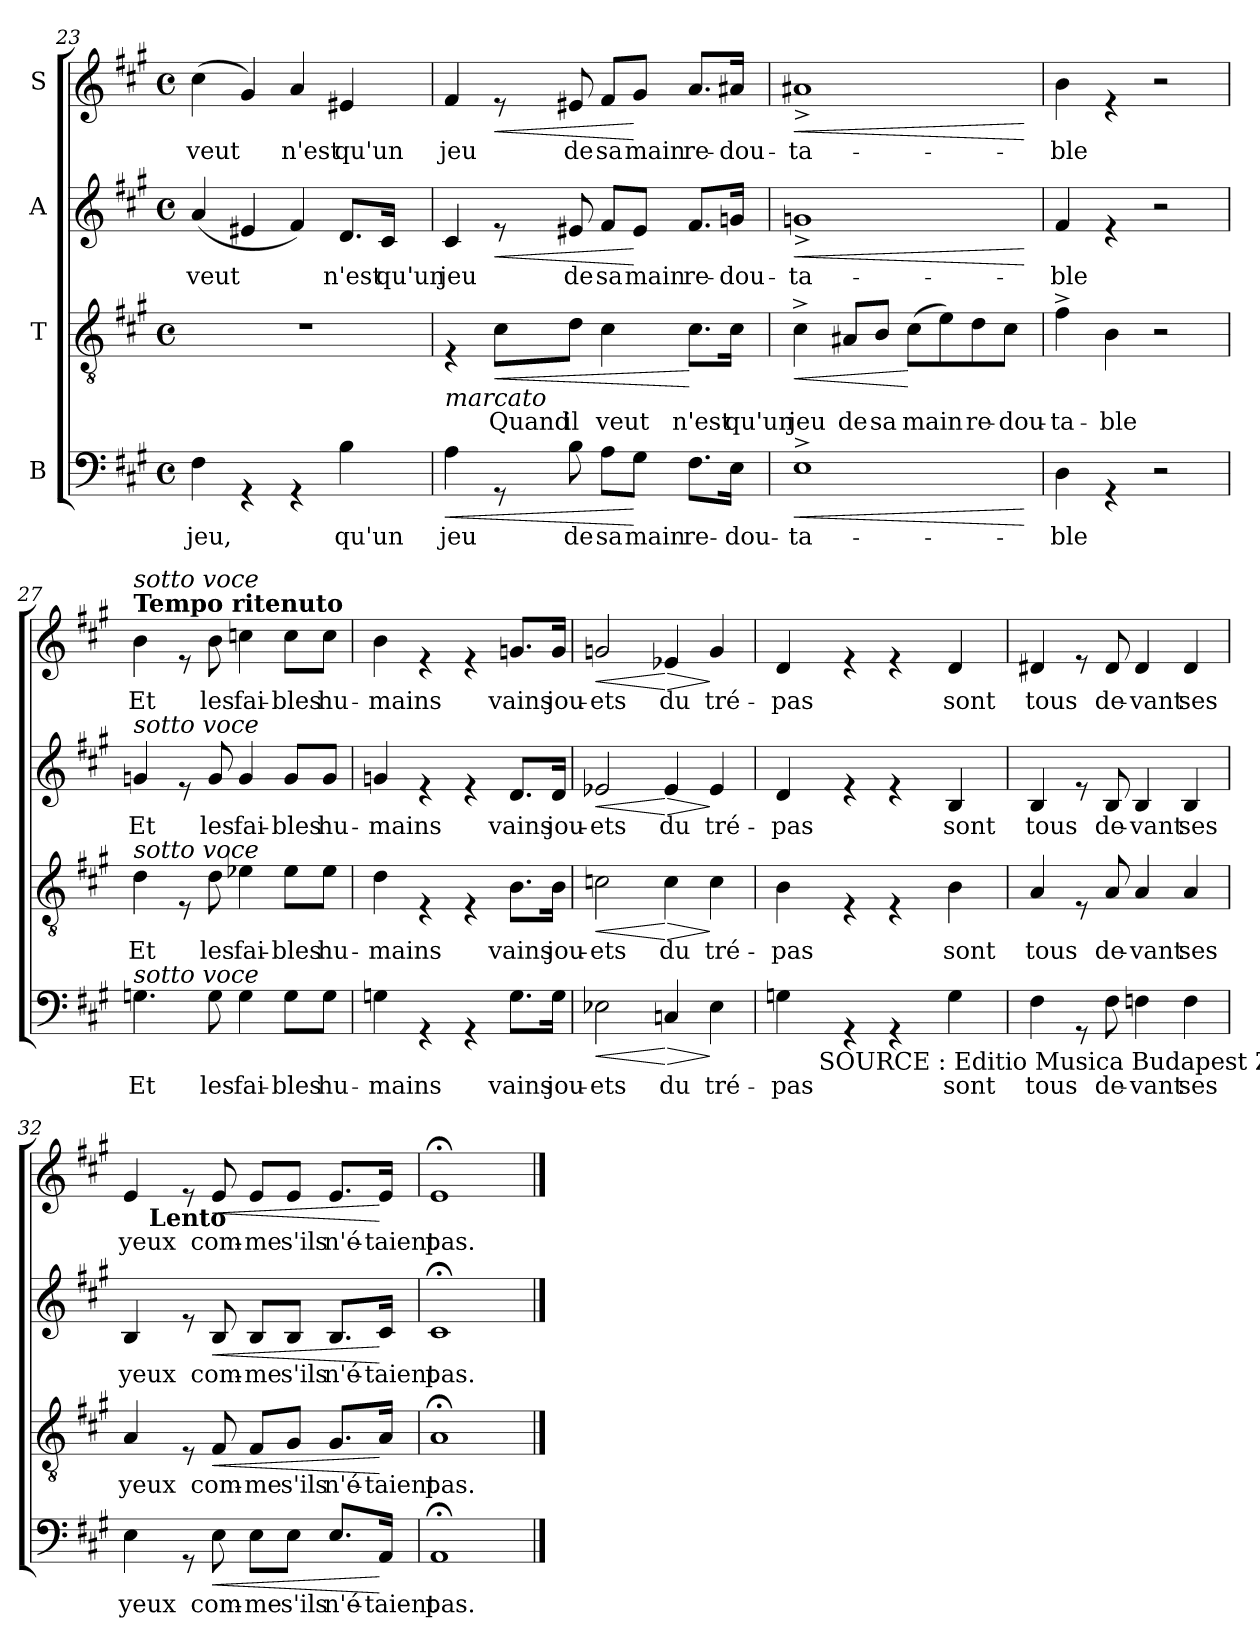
**kern	**text	**dynam	**kern	**text	**dynam	**kern	**text	**dynam	**kern	**text	**dynam
*part4	*part4	*part4	*part3	*part3	*part3	*part2	*part2	*part2	*part1	*part1	*part1
*staff4	*staff4	*staff4	*staff3	*staff3	*staff3	*staff2	*staff2	*staff2	*staff1	*staff1	*staff1
*I"B	*	*	*I"T	*	*	*I"A	*	*	*I"S	*	*
!!LO:PB:g=z
*clefF4	*	*	*clefGv2	*	*	*clefG2	*	*	*clefG2	*	*
*k[f#c#g#]	*	*	*k[f#c#g#]	*	*	*k[f#c#g#]	*	*	*k[f#c#g#]	*	*
*A:	*	*	*A:	*	*	*A:	*	*	*A:	*	*
*M4/4	*	*	*M4/4	*	*	*M4/4	*	*	*M4/4	*	*
*met(c)	*	*	*met(c)	*	*	*met(c)	*	*	*met(c)	*	*
=23	=23	=23	=23	=23	=23	=23	=23	=23	=23	=23	=23
!	!LO:LY:b	!	!	!	!	!	!LO:LY:b	!	!	!LO:LY:b	!
4F#\	jeu,	.	1r	.	.	(<4a/	veut	.	(>4cc#\	veut	.
4rGG	.	.	.	.	.	4e#X/	.	.	4g#/)	.	.
!	!	!	!	!	!	!	!	!	!	!LO:LY:b	!
4rGG	.	.	.	.	.	4f#/)	.	.	4a/	n'est	.
!	!LO:LY:b	!	!	!	!	!	!LO:LY:b	!	!	!LO:LY:b	!
4B\	qu'un	.	.	.	.	8.d/L	n'est	.	4e#X/	qu'un	.
!	!	!	!	!	!	!	!LO:LY:b	!	!	!	!
.	.	.	.	.	.	16c#/Jk	qu'un	.	.	.	.
=24	=24	=24	=24	=24	=24	=24	=24	=24	=24	=24	=24
!	!	!	!LO:TX:b:i:t=marcato	!	!	!	!	!	!	!	!
!	!LO:LY:b	!LO:HP:b	!	!	!	!	!LO:LY:b	!	!	!LO:LY:b	!
4A\	jeu	<	4rE	.	.	4c#/	jeu	.	4f#/	jeu	.
!	!	!	!	!LO:LY:b	!LO:HP:b	!	!	!LO:HP:b	!	!	!LO:HP:b
8rGG	.	.	8c#\L	Quand	<	8re	.	<	8re	.	<
!	!LO:LY:b	!	!	!LO:LY:b	!	!	!LO:LY:b	!	!	!LO:LY:b	!
8B\	de	.	8d\J	il	.	8e#X/	de	.	8e#X/	de	.
!	!LO:LY:b	!	!	!LO:LY:b	!	!	!LO:LY:b	!	!	!LO:LY:b	!
8A\L	sa	.	4c#\	veut	.	8f#/L	sa	.	8f#/L	sa	.
!	!LO:LY:b	!	!	!	!	!	!LO:LY:b	!	!	!LO:LY:b	!
8G#\J	main	[	.	.	.	8e#/J	main	[	8g#/J	main	[
!	!LO:LY:b	!	!	!LO:LY:b	!	!	!LO:LY:b	!	!	!LO:LY:b	!
8.F#\L	re-	.	8.c#\L	n'est	[	8.f#/L	re-	.	8.a/L	re-	.
!	!LO:LY:b	!	!	!LO:LY:b	!	!	!LO:LY:b	!	!	!LO:LY:b	!
16E\Jk	-dou-	.	16c#\Jk	qu'un	.	16gn/Jk	-dou-	.	16a#X/Jk	-dou-	.
=25	=25	=25	=25	=25	=25	=25	=25	=25	=25	=25	=25
!	!LO:LY:b	!LO:HP:b	!	!LO:LY:b	!LO:HP:b	!	!LO:LY:b	!LO:HP:b	!	!LO:LY:b	!LO:HP:b
1E^>	-ta-	<	4c#^>\	jeu	<	1gn^<	-ta-	<	1a#X^<	-ta-	<
!	!	!	!	!LO:LY:b	!	!	!	!	!	!	!
.	.	.	8A#X/L	de	.	.	.	.	.	.	.
!	!	!	!	!LO:LY:b	!	!	!	!	!	!	!
.	.	.	8B/J	sa	.	.	.	.	.	.	.
!	!	!	!	!LO:LY:b	!	!	!	!	!	!	!
.	.	.	(>8c#\L	main	[	.	.	.	.	.	.
.	.	.	8e\)	.	.	.	.	.	.	.	.
!	!	!	!	!LO:LY:b	!	!	!	!	!	!	!
.	.	.	8d\	re-	.	.	.	.	.	.	.
!	!	!	!	!LO:LY:b	!	!	!	!	!	!	!
.	.	.	8c#\J	-dou-	.	.	.	.	.	.	.
.	.	[	.	.	.	.	.	[	.	.	[
=26	=26	=26	=26	=26	=26	=26	=26	=26	=26	=26	=26
!	!LO:LY:b	!	!	!LO:LY:b	!	!	!LO:LY:b	!	!	!LO:LY:b	!
4D\	-ble	.	4f#^>\	-ta-	.	4f#/	-ble	.	4b\	-ble	.
!	!	!	!	!LO:LY:b	!	!	!	!	!	!	!
4rGG	.	.	4B\	-ble	.	4re	.	.	4re	.	.
2r	.	.	2r	.	.	2r	.	.	2r	.	.
!!LO:LB:g=z
=27	=27	=27	=27	=27	=27	=27	=27	=27	=27	=27	=27
*	*	*	*	*	*	*	*	*	*MM55	*	*
!	!	!	!	!	!	!	!	!	!LO:TX:a:B:t=Tempo ritenuto	!	!
!	!	!	!	!	!	!	!	!	!LO:TX:a:i:t=sotto voce	!	!
!	!	!	!	!	!	!LO:TX:a:i:t=sotto voce	!	!	!	!	!
!	!	!	!LO:TX:a:i:t=sotto voce	!	!	!	!	!	!	!	!
!LO:TX:a:i:t=sotto voce	!	!	!	!	!	!	!	!	!	!	!
!	!LO:LY:b	!	!	!LO:LY:b	!	!	!LO:LY:b	!	!	!LO:LY:b	!
4.Gn\	Et	.	4d\	Et	.	4gn/	Et	.	4b\	Et	.
.	.	.	8rE	.	.	8re	.	.	8re	.	.
!	!LO:LY:b	!	!	!LO:LY:b	!	!	!LO:LY:b	!	!	!LO:LY:b	!
8G\	les	.	8d\	les	.	8g/	les	.	8b\	les	.
!	!LO:LY:b	!	!	!LO:LY:b	!	!	!LO:LY:b	!	!	!LO:LY:b	!
4G\	fai-	.	4e-X\	fai-	.	4g/	fai-	.	4ccn\	fai-	.
!	!LO:LY:b	!	!	!LO:LY:b	!	!	!LO:LY:b	!	!	!LO:LY:b	!
8G\L	-bles	.	8e-\L	-bles	.	8g/L	-bles	.	8cc\L	-bles	.
!	!LO:LY:b	!	!	!LO:LY:b	!	!	!LO:LY:b	!	!	!LO:LY:b	!
8G\J	hu-	.	8e-\J	hu-	.	8g/J	hu-	.	8cc\J	hu-	.
=28	=28	=28	=28	=28	=28	=28	=28	=28	=28	=28	=28
!	!LO:LY:b	!	!	!LO:LY:b	!	!	!LO:LY:b	!	!	!LO:LY:b	!
4Gn\	-mains	.	4d\	-mains	.	4gn/	-mains	.	4b\	-mains	.
4rGG	.	.	4rE	.	.	4re	.	.	4re	.	.
4rGG	.	.	4rE	.	.	4re	.	.	4re	.	.
!	!LO:LY:b	!	!	!LO:LY:b	!	!	!LO:LY:b	!	!	!LO:LY:b	!
8.G\L	vains	.	8.B\L	vains	.	8.d/L	vains	.	8.gn/L	vains	.
!	!LO:LY:b	!	!	!LO:LY:b	!	!	!LO:LY:b	!	!	!LO:LY:b	!
16G\Jk	jou-	.	16B\Jk	jou-	.	16d/Jk	jou-	.	16g/Jk	jou-	.
!!LO:LB:g=z
=29	=29	=29	=29	=29	=29	=29	=29	=29	=29	=29	=29
!	!LO:LY:b	!LO:HP:b	!	!LO:LY:b	!LO:HP:b	!	!LO:LY:b	!LO:HP:b	!	!LO:LY:b	!LO:HP:b
2E-X\	-ets	<	2cn\	-ets	<	2e-X/	-ets	<	2gn/	-ets	<
!	!LO:LY:b	!LO:HP:n=1:b	!	!LO:LY:b	!LO:HP:n=1:b	!	!LO:LY:b	!LO:HP:n=1:b	!	!LO:LY:b	!LO:HP:n=1:b
4Cn/	du	[ >	4c\	du	[ >	4e-/	du	[ >	4e-X/	du	[ >
!	!LO:LY:b	!	!	!LO:LY:b	!	!	!LO:LY:b	!	!	!LO:LY:b	!
4E-\	tré-	]	4c\	tré-	]	4e-/	tré-	]	4g/	tré-	]
=30	=30	=30	=30	=30	=30	=30	=30	=30	=30	=30	=30
!	!LO:LY:b	!	!	!LO:LY:b	!	!	!LO:LY:b	!	!	!LO:LY:b	!
*^	*	*	*	*	*	*	*	*	*	*	*
4Gn\	8ryy	-pas	.	4B\	-pas	.	4d/	-pas	.	4d/	-pas	.
.	32ryy	.	.	.	.	.	.	.	.	.	.	.
!	!LO:TX:b:t=SOURCE &colon; Editio Musica Budapest Z. 13273 - Liszt "Motetten"	!	!	!	!	!	!	!	!	!	!	!
.	2ryy	.	.	.	.	.	.	.	.	.	.	.
4rGG	.	.	.	4rE	.	.	4re	.	.	4re	.	.
4rGG	.	.	.	4rE	.	.	4re	.	.	4re	.	.
.	4ryy	.	.	.	.	.	.	.	.	.	.	.
!	!	!LO:LY:b	!	!	!LO:LY:b	!	!	!LO:LY:b	!	!	!LO:LY:b	!
4G\	.	sont	.	4B\	sont	.	4B/	sont	.	4d/	sont	.
.	16.ryy	.	.	.	.	.	.	.	.	.	.	.
=31	=31	=31	=31	=31	=31	=31	=31	=31	=31	=31	=31	=31
!	!	!LO:LY:b	!	!	!LO:LY:b	!	!	!LO:LY:b	!	!	!LO:LY:b	!
*v	*v	*	*	*	*	*	*	*	*	*	*	*
4F#\	tous	.	4A/	tous	.	4B/	tous	.	4d#X/	tous	.
8rGG	.	.	8rE	.	.	8re	.	.	8re	.	.
!	!LO:LY:b	!	!	!LO:LY:b	!	!	!LO:LY:b	!	!	!LO:LY:b	!
8F#\	de-	.	8A/	de-	.	8B/	de-	.	8d#/	de-	.
!	!LO:LY:b	!	!	!LO:LY:b	!	!	!LO:LY:b	!	!	!LO:LY:b	!
4Fn\	-vant	.	4A/	-vant	.	4B/	-vant	.	4d#/	-vant	.
!	!LO:LY:b	!	!	!LO:LY:b	!	!	!LO:LY:b	!	!	!LO:LY:b	!
4F\	ses	.	4A/	ses	.	4B/	ses	.	4d#/	ses	.
=32	=32	=32	=32	=32	=32	=32	=32	=32	=32	=32	=32
*	*	*	*	*	*	*	*	*	*MM44	*	*
!	!LO:LY:b	!	!	!LO:LY:b	!	!	!LO:LY:b	!	!	!LO:LY:b	!
*	*	*	*	*	*	*	*	*	*^	*	*
4E\	yeux	.	4A/	yeux	.	4B/	yeux	.	4e/	16.ryy	yeux	.
!	!	!	!	!	!	!	!	!	!	!LO:TX:b:B:t=Lento	!	!
.	.	.	.	.	.	.	.	.	.	2ryy	.	.
8rGG	.	.	8rE	.	.	8re	.	.	8re	.	.	.
!	!LO:LY:b	!LO:HP:b	!	!LO:LY:b	!LO:HP:b	!	!LO:LY:b	!LO:HP:b	!	!	!LO:LY:b	!LO:HP:b
8E\	com-	<	8F#i/	com-	<	8B/	com-	<	8e/	.	com-	<
!	!LO:LY:b	!	!	!LO:LY:b	!	!	!LO:LY:b	!	!	!	!LO:LY:b	!
8E\L	-me	.	8F#/L	-me	.	8B/L	-me	.	8e/L	.	-me	.
.	.	.	.	.	.	.	.	.	.	4ryy	.	.
!	!LO:LY:b	!	!	!LO:LY:b	!	!	!LO:LY:b	!	!	!	!LO:LY:b	!
8E\J	s'ils	.	8G#i/J	s'ils	.	8B/J	s'ils	.	8e/J	.	s'ils	.
!	!LO:LY:b	!	!	!LO:LY:b	!	!	!LO:LY:b	!	!	!	!LO:LY:b	!
8.E/L	n'é-	.	8.G#/L	n'é-	.	8.B/L	n'é-	.	8.e/L	.	n'é-	.
.	.	.	.	.	.	.	.	.	.	8ryy	.	.
!	!LO:LY:b	!	!	!LO:LY:b	!	!	!LO:LY:b	!	!	!	!LO:LY:b	!
16AA/Jk	-taient	[	16A/Jk	-taient	[	16c#i/Jk	-taient	[	16e/Jk	.	-taient	[
.	.	.	.	.	.	.	.	.	.	32ryy	.	.
=33	=33	=33	=33	=33	=33	=33	=33	=33	=33	=33	=33	=33
!	!LO:LY:b	!	!	!LO:LY:b	!	!	!LO:LY:b	!	!	!	!LO:LY:b	!
*	*	*	*	*	*	*	*	*	*v	*v	*	*
1AA;	pas.	.	1A;	pas.	.	1c#;	pas.	.	1e;	pas.	.
==	==	==	==	==	==	==	==	==	==	==	==
*-	*-	*-	*-	*-	*-	*-	*-	*-	*-	*-	*-
